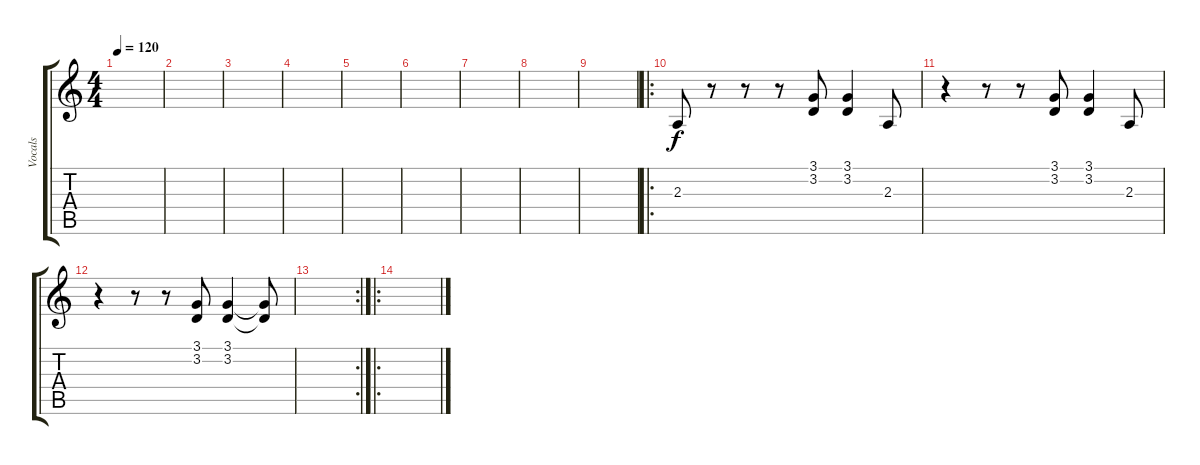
\track ("Vocals" "Vocals") {instrument choiraahs}
\staff {score tabs}
\tuning (E4 B3 G3 D3 A2 E2) {hide}
\ts (4 4)
\tempo 120
\clef g2
\ks c
|
|
|
|
|
|
|
|
|
\ro
2.3.8{volume 16} r.8 r.8 r.8 (3.1 3.2).8 (3.1 3.2).4 2.3.8 |
r.4 r.8 r.8 (3.1 3.2).8 (3.1 3.2).4 2.3.8 |
r.4 r.8 r.8 (3.1 3.2).8 (3.1 3.2).4 (3.1{t} 3.2{t}).8 |
\rc 2
|
\ro
